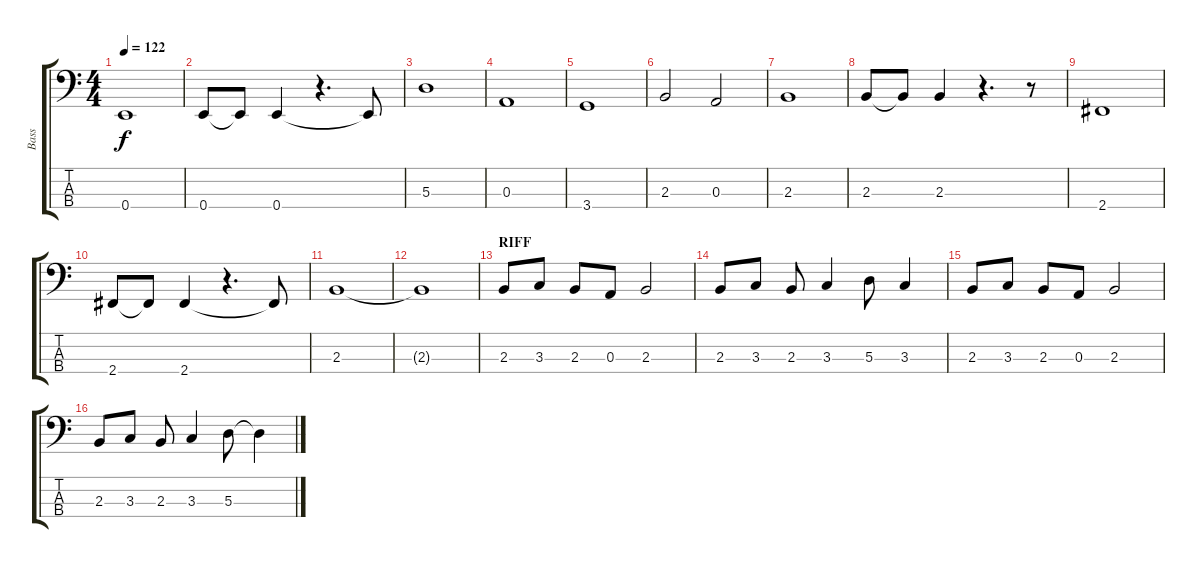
\track ("Bass" "Bass") {instrument electricbasspick}
\staff {score tabs}
\tuning (G2 D2 A1 E1) {hide}
\ts (4 4)
\tempo 122
\clef f4
\ks c
0.4.1{dy f volume 16} |
0.4.8 0.4{t}.8 0.4.4 r.4{d} 0.4{t}.8 |
5.3.1 |
0.3.1 |
3.4.1 |
2.3.2 0.3.2 |
2.3.1 |
2.3.8 2.3{t}.8 2.3.4 r.4{d} r.8 |
2.4.1 |
2.4.8 2.4{t}.8 2.4.4 r.4{d} 2.4{t}.8 |
2.3.1 |
2.3{t}.1 |
\section ("" "RIFF")
2.3.8 3.3.8 2.3.8 0.3.8 2.3.2 |
2.3.8 3.3.8 2.3.8 3.3.4 5.3.8 3.3.4 |
2.3.8 3.3.8 2.3.8 0.3.8 2.3.2 |
2.3.8 3.3.8 2.3.8 3.3.4 5.3.8 5.3{t}.4
